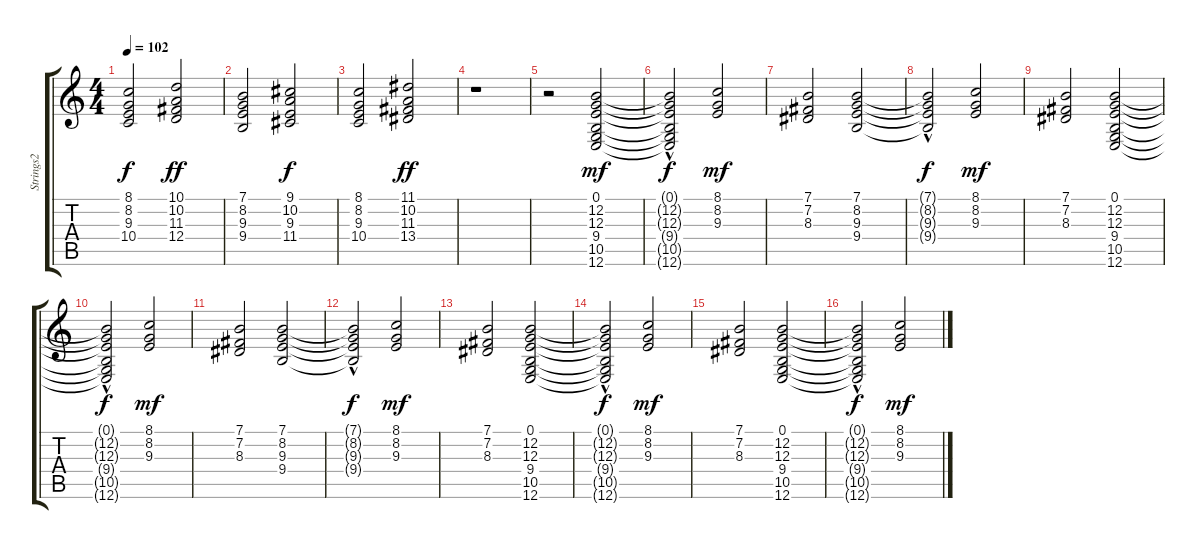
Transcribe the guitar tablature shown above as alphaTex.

\track ("Strings2 " "Strings2 ") {instrument stringensemble1}
\staff {score tabs}
\tuning (E4 B3 G3 D3 A2 E2) {hide}
\ts (4 4)
\tempo 102
\clef g2
\ks c
(8.1 8.2 9.3 10.4).2{dy f} (10.1 10.2 11.3 12.4).2{dy ff} |
(7.1 8.2 9.3 9.4).2 (9.1 10.2 9.3 11.4).2{dy f} |
(8.1 8.2 9.3 10.4).2 (11.1 10.2 11.3 13.4).2{dy ff} |
r.1 |
r.2 (0.1 12.2 12.3 9.4 10.5 12.6).2{dy mf} |
(0.1{hac t} 12.2{t} 12.3{hac t} 9.4{t} 10.5{t} 12.6{t}).2{dy f} (8.1 8.2 9.3).2{dy mf} |
(7.1 7.2 8.3).2 (7.1 8.2 9.3 9.4).2 |
(7.1{t} 8.2{hac t} 9.3{hac t} 9.4{t}).2{dy f} (8.1 8.2 9.3).2{dy mf} |
(7.1 7.2 8.3).2 (0.1 12.2 12.3 9.4 10.5 12.6).2 |
(0.1{hac t} 12.2{t} 12.3{hac t} 9.4{t} 10.5{t} 12.6{t}).2{dy f} (8.1 8.2 9.3).2{dy mf} |
(7.1 7.2 8.3).2 (7.1 8.2 9.3 9.4).2 |
(7.1{t} 8.2{hac t} 9.3{hac t} 9.4{t}).2{dy f} (8.1 8.2 9.3).2{dy mf} |
(7.1 7.2 8.3).2 (0.1 12.2 12.3 9.4 10.5 12.6).2 |
(0.1{hac t} 12.2{t} 12.3{hac t} 9.4{t} 10.5{t} 12.6{t}).2{dy f} (8.1 8.2 9.3).2{dy mf} |
(7.1 7.2 8.3).2 (0.1 12.2 12.3 9.4 10.5 12.6).2 |
(0.1{hac t} 12.2{t} 12.3{hac t} 9.4{t} 10.5{t} 12.6{t}).2{dy f} (8.1 8.2 9.3).2{dy mf}
